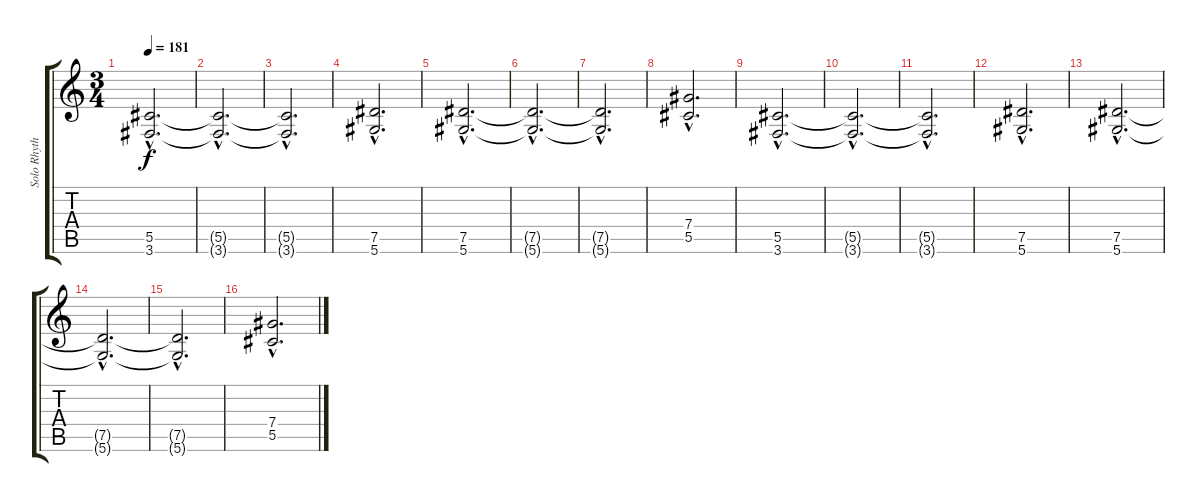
\track ("Solo Rhythm" "Solo Rhyth") {instrument distortionguitar}
\staff {score tabs}
\tuning (Eb4 Bb3 Gb3 Db3 Ab2 Eb2) {hide}
\ts (3 4)
\tempo 181
\clef g2
\ks c
(5.5{hac} 3.6{hac}).2{d dy f} |
(5.5{hac t} 3.6{hac t}).2{d} |
(5.5{hac t} 3.6{hac t}).2{d} |
(7.5{hac} 5.6{hac}).2{d} |
(7.5{hac} 5.6{hac}).2{d} |
(7.5{hac t} 5.6{hac t}).2{d} |
(7.5{hac t} 5.6{hac t}).2{d} |
(7.4{hac} 5.5{hac}).2{d} |
(5.5{hac} 3.6{hac}).2{d} |
(5.5{hac t} 3.6{hac t}).2{d} |
(5.5{hac t} 3.6{hac t}).2{d} |
(7.5{hac} 5.6{hac}).2{d} |
(7.5{hac} 5.6{hac}).2{d} |
(7.5{hac t} 5.6{hac t}).2{d} |
(7.5{hac t} 5.6{hac t}).2{d} |
(7.4{hac} 5.5{hac}).2{d}
